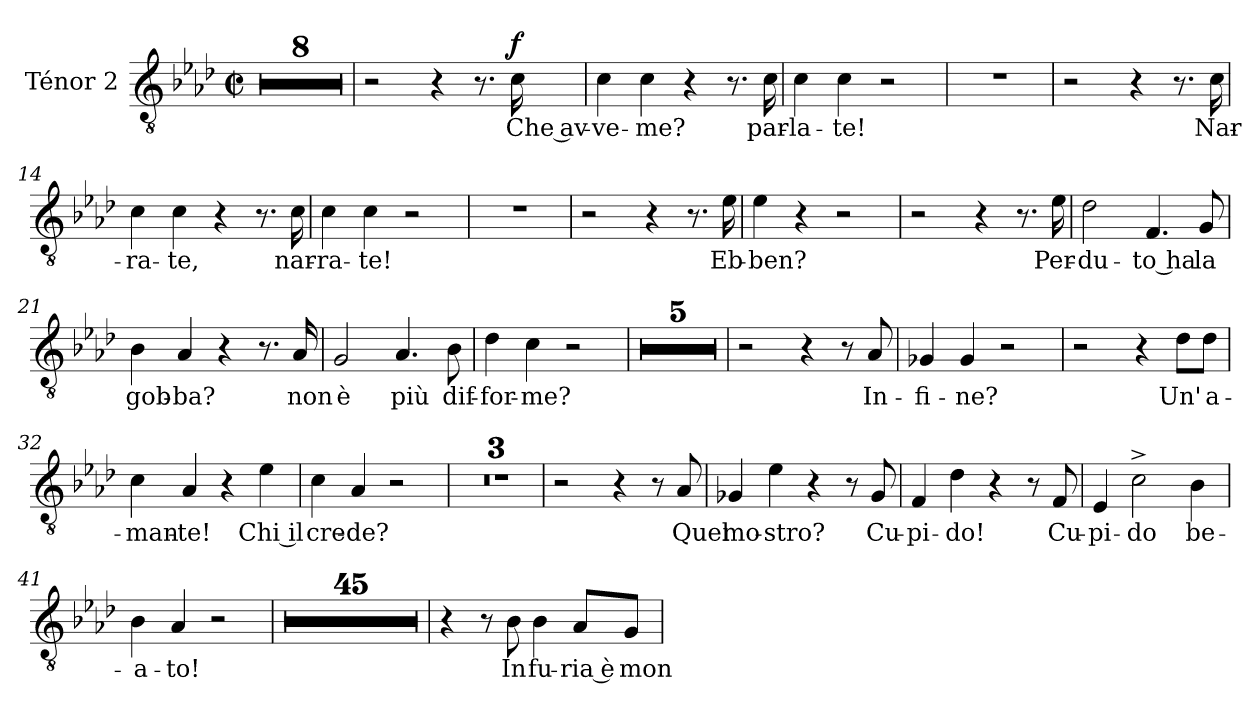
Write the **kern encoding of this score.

**kern	**text	**dynam
*part1	*part1	*part1
*staff1	*staff1	*staff1
*I"Ténor 2	*	*
*I'T2.	*	*
*clefGv2	*	*
*k[b-e-a-d-]	*	*
*M2/2	*	*
*met(c|)	*	*
=1	=1	=1
1r	.	.
=2	=2	=2
1r	.	.
=3	=3	=3
1r	.	.
=4	=4	=4
1r	.	.
=5	=5	=5
1r	.	.
=6	=6	=6
1r	.	.
!!LO:LB:g=z
=7	=7	=7
1r	.	.
=8	=8	=8
1r	.	.
=9	=9	=9
2r	.	.
4r	.	.
8.r	.	.
!	!	!LO:DY:a
16c\	Che av-	f
=10	=10	=10
4c\	-ve-	.
4c\	-me?	.
4r	.	.
8.r	.	.
16c\	par-	.
!!LO:PB:g=z
=11	=11	=11
4c\	-la-	.
4c\	-te!	.
2r	.	.
=12	=12	=12
1r	.	.
=13	=13	=13
2r	.	.
4r	.	.
8.r	.	.
16c\	Nar-	.
!!LO:PB:g=z
=14	=14	=14
4c\	-ra-	.
4c\	-te,	.
4r	.	.
8.r	.	.
16c\	nar-	.
=15	=15	=15
4c\	-ra-	.
4c\	-te!	.
2r	.	.
=16	=16	=16
1r	.	.
=17	=17	=17
2r	.	.
4r	.	.
8.r	.	.
16e-\	Eb-	.
!!LO:PB:g=z
=18	=18	=18
4e-\	-ben?	.
4r	.	.
2r	.	.
=19	=19	=19
2r	.	.
4r	.	.
8.r	.	.
16e-\	Per-	.
=20	=20	=20
2d-\	-du-	.
4.F/	-to ha	.
8G/	la	.
!!LO:PB:g=z
=21	=21	=21
4B-\	gob-	.
4A-/	-ba?	.
4r	.	.
8.r	.	.
16A-/	non	.
=22	=22	=22
2G/	è	.
4.A-/	più	.
8B-\	dif-	.
=23	=23	=23
4d-\	-for-	.
4c\	-me?	.
2r	.	.
!!LO:LB:g=z
=24	=24	=24
1r	.	.
=25	=25	=25
1r	.	.
=26	=26	=26
1r	.	.
=27	=27	=27
1r	.	.
!!LO:PB:g=z
=28	=28	=28
1r	.	.
=29	=29	=29
2r	.	.
4r	.	.
8r	.	.
8A-/	In-	.
=30	=30	=30
4G-X/	-fi-	.
4G-/	-ne?	.
2r	.	.
!!LO:PB:g=z
=31	=31	=31
2r	.	.
4r	.	.
8d-\L	Un'	.
8d-\J	a-	.
=32	=32	=32
4c\	-man-	.
4A-/	-te!	.
4r	.	.
4e-\	Chi il	.
=33	=33	=33
4c\	cre-	.
4A-/	-de?	.
2r	.	.
!!LO:PB:g=z
=34	=34	=34
1r	.	.
=35	=35	=35
1r	.	.
=36	=36	=36
1r	.	.
=37	=37	=37
2r	.	.
4r	.	.
8r	.	.
8A-/	Quel	.
!!LO:PB:g=z
=38	=38	=38
4G-X/	mo-	.
4e-\	-stro?	.
4r	.	.
8r	.	.
8G-/	Cu-	.
=39	=39	=39
4F/	-pi-	.
4d-\	-do!	.
4r	.	.
8r	.	.
8F/	Cu-	.
=40	=40	=40
4E-/	-pi-	.
2c^\	-do	.
4B-\	be-	.
=41	=41	=41
4B-\	-a-	.
4A-/	-to!	.
2r	.	.
!!LO:LB:g=z
=42	=42	=42
1r	.	.
=43	=43	=43
1r	.	.
=44	=44	=44
1r	.	.
=45	=45	=45
1r	.	.
=46	=46	=46
1r	.	.
!!LO:PB:g=z
=47	=47	=47
1r	.	.
=48	=48	=48
1r	.	.
=49	=49	=49
1r	.	.
=50	=50	=50
1r	.	.
!!LO:LB:g=z
=51	=51	=51
1r	.	.
=52	=52	=52
1r	.	.
=53	=53	=53
1r	.	.
=54	=54	=54
1r	.	.
!!LO:LB:g=z
=55	=55	=55
1r	.	.
=56	=56	=56
1r	.	.
=57	=57	=57
1r	.	.
=58	=58	=58
1r	.	.
!!LO:PB:g=z
=59	=59	=59
1r	.	.
=60	=60	=60
1r	.	.
=61	=61	=61
1r	.	.
!!LO:LB:g=z
=62	=62	=62
1r	.	.
=63	=63	=63
1r	.	.
=64	=64	=64
1r	.	.
=65	=65	=65
1r	.	.
!!LO:LB:g=z
=66	=66	=66
1r	.	.
=67	=67	=67
1r	.	.
=68	=68	=68
1r	.	.
=69	=69	=69
1r	.	.
!!LO:PB:g=z
=70	=70	=70
1r	.	.
=71	=71	=71
1r	.	.
=72	=72	=72
1r	.	.
=73	=73	=73
1r	.	.
!!LO:LB:g=z
=74	=74	=74
1r	.	.
=75	=75	=75
1r	.	.
=76	=76	=76
1r	.	.
=77	=77	=77
1r	.	.
=78	=78	=78
1r	.	.
!!LO:LB:g=z
=79	=79	=79
1r	.	.
=80	=80	=80
1r	.	.
=81	=81	=81
1r	.	.
=82	=82	=82
1r	.	.
=83	=83	=83
1r	.	.
!!LO:PB:g=z
=84	=84	=84
1r	.	.
=85	=85	=85
1r	.	.
=86	=86	=86
1r	.	.
!!LO:PB:g=z
=87	=87	=87
4r	.	.
8r	.	.
8B-\	In	.
4B-\	fu-	.
8A-/L	-ria è	.
8G/J	mon-	.
=	=	=
*-	*-	*-
